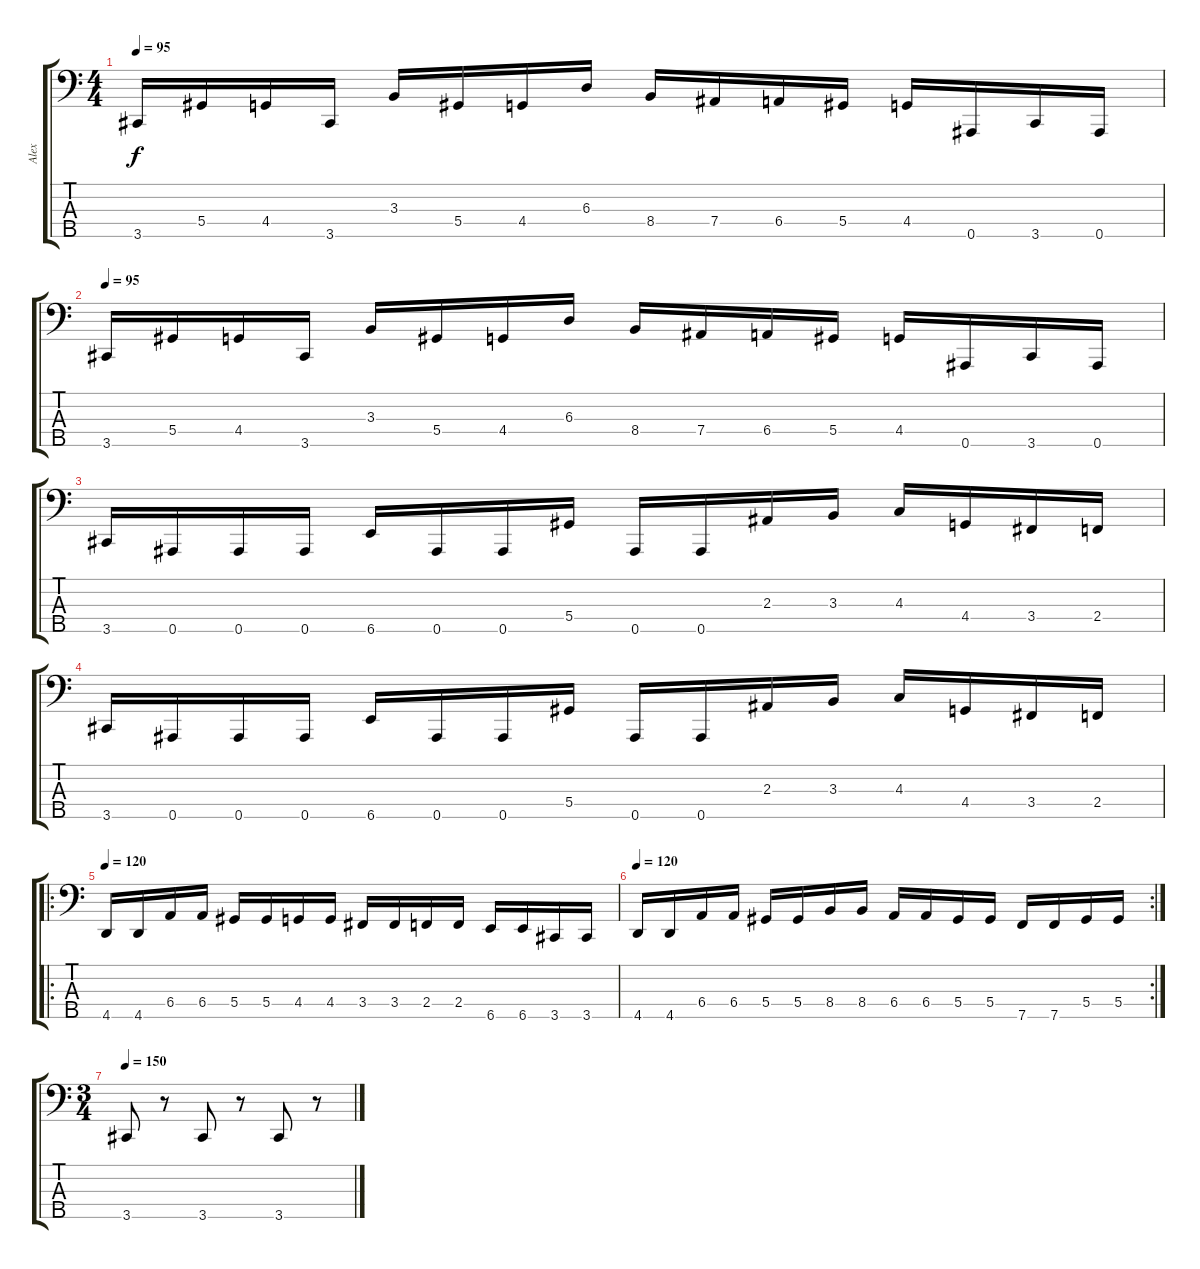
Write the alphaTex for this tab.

\track ("Alex" "Alex") {instrument electricbassfinger}
\staff {score tabs}
\tuning (Gb2 Db2 Ab1 Eb1 Bb0) {hide}
\ts (4 4)
\tempo 95
\clef f4
\ks c
3.5.16{dy f} 5.4.16 4.4.16 3.5.16 3.3.16 5.4.16 4.4.16 6.3.16 8.4.16 7.4.16 6.4.16 5.4.16 4.4.16 0.5.16 3.5.16 0.5.16 |
\tempo 95
3.5.16 5.4.16 4.4.16 3.5.16 3.3.16 5.4.16 4.4.16 6.3.16 8.4.16 7.4.16 6.4.16 5.4.16 4.4.16 0.5.16 3.5.16 0.5.16 |
3.5.16 0.5.16 0.5.16 0.5.16 6.5.16 0.5.16 0.5.16 5.4.16 0.5.16 0.5.16 2.3.16 3.3.16 4.3.16 4.4.16 3.4.16 2.4.16 |
3.5.16 0.5.16 0.5.16 0.5.16 6.5.16 0.5.16 0.5.16 5.4.16 0.5.16 0.5.16 2.3.16 3.3.16 4.3.16 4.4.16 3.4.16 2.4.16 |
\ro
\tempo 120
4.5.16 4.5.16 6.4.16 6.4.16 5.4.16 5.4.16 4.4.16 4.4.16 3.4.16 3.4.16 2.4.16 2.4.16 6.5.16 6.5.16 3.5.16 3.5.16 |
\rc 2
\tempo 120
4.5.16 4.5.16 6.4.16 6.4.16 5.4.16 5.4.16 8.4.16 8.4.16 6.4.16 6.4.16 5.4.16 5.4.16 7.5.16 7.5.16 5.4.16 5.4.16 |
\ts (3 4)
\tempo 150
3.5.8 r.8 3.5.8 r.8 3.5.8 r.8
